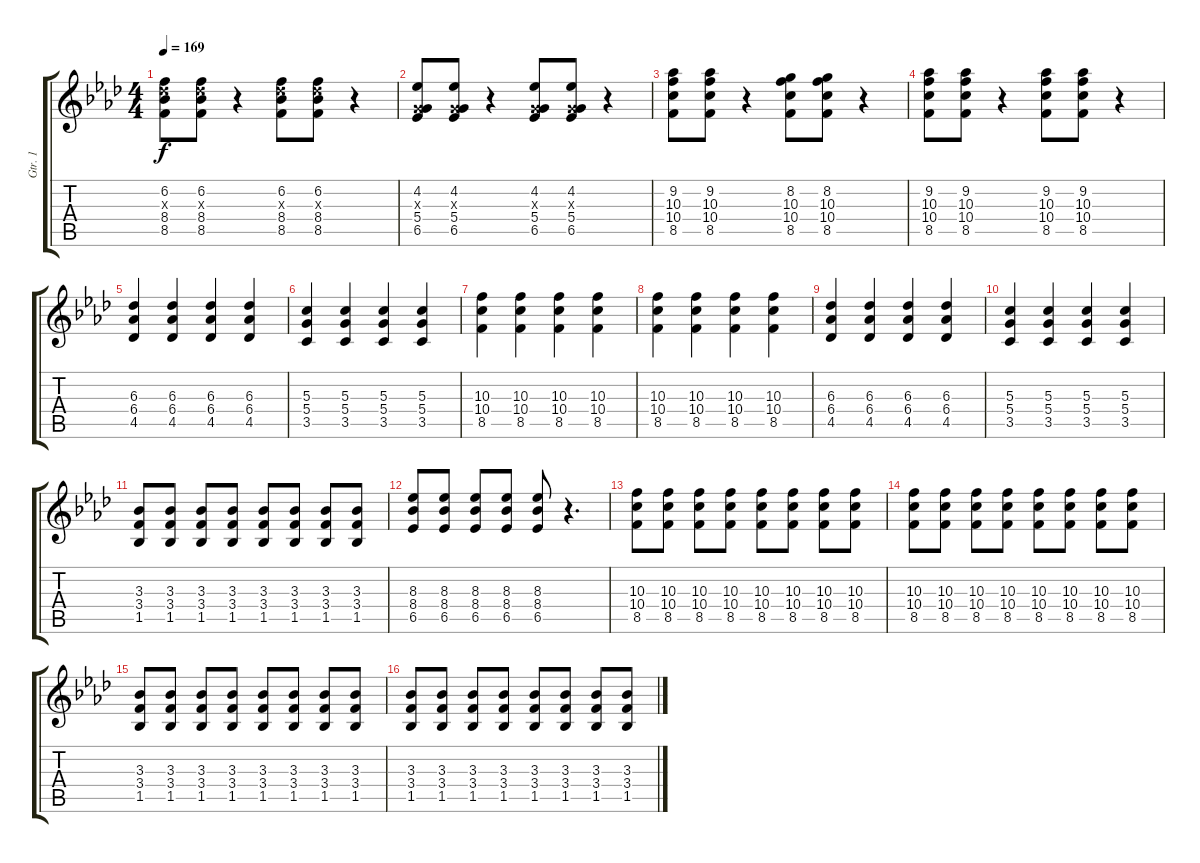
\track ("Gtr. 1" "Gtr. 1") {instrument overdrivenguitar}
\staff {score tabs}
\tuning (E4 B3 G3 D3 A2 E2) {hide}
\ts (4 4)
\tempo 169
\clef g2
\ks fminor
(6.2 6.3{x} 8.4 8.5).8{dy f} (6.2 6.3{x} 8.4 8.5).8 r.4 (6.2 6.3{x} 8.4 8.5).8 (6.2 6.3{x} 8.4 8.5).8 r.4 |
(4.2 0.3{x} 5.4 6.5).8 (4.2 0.3{x} 5.4 6.5).8 r.4 (4.2 0.3{x} 5.4 6.5).8 (4.2 0.3{x} 5.4 6.5).8 r.4 |
(9.2 10.3 10.4 8.5).8 (9.2 10.3 10.4 8.5).8 r.4 (8.2 10.3 10.4 8.5).8 (8.2 10.3 10.4 8.5).8 r.4 |
(9.2 10.3 10.4 8.5).8 (9.2 10.3 10.4 8.5).8 r.4 (9.2 10.3 10.4 8.5).8 (9.2 10.3 10.4 8.5).8 r.4 |
(6.3 6.4 4.5).4 (6.3 6.4 4.5).4 (6.3 6.4 4.5).4 (6.3 6.4 4.5).4 |
(5.3 5.4 3.5).4 (5.3 5.4 3.5).4 (5.3 5.4 3.5).4 (5.3 5.4 3.5).4 |
(10.3 10.4 8.5).4 (10.3 10.4 8.5).4 (10.3 10.4 8.5).4 (10.3 10.4 8.5).4 |
(10.3 10.4 8.5).4 (10.3 10.4 8.5).4 (10.3 10.4 8.5).4 (10.3 10.4 8.5).4 |
(6.3 6.4 4.5).4 (6.3 6.4 4.5).4 (6.3 6.4 4.5).4 (6.3 6.4 4.5).4 |
(5.3 5.4 3.5).4 (5.3 5.4 3.5).4 (5.3 5.4 3.5).4 (5.3 5.4 3.5).4 |
(3.3 3.4 1.5).8 (3.3 3.4 1.5).8 (3.3 3.4 1.5).8 (3.3 3.4 1.5).8 (3.3 3.4 1.5).8 (3.3 3.4 1.5).8 (3.3 3.4 1.5).8 (3.3 3.4 1.5).8 |
(8.3 8.4 6.5).8 (8.3 8.4 6.5).8 (8.3 8.4 6.5).8 (8.3 8.4 6.5).8 (8.3 8.4 6.5).8 r.4{d} |
(10.3 10.4 8.5).8 (10.3 10.4 8.5).8 (10.3 10.4 8.5).8 (10.3 10.4 8.5).8 (10.3 10.4 8.5).8 (10.3 10.4 8.5).8 (10.3 10.4 8.5).8 (10.3 10.4 8.5).8 |
(10.3 10.4 8.5).8 (10.3 10.4 8.5).8 (10.3 10.4 8.5).8 (10.3 10.4 8.5).8 (10.3 10.4 8.5).8 (10.3 10.4 8.5).8 (10.3 10.4 8.5).8 (10.3 10.4 8.5).8 |
(3.3 3.4 1.5).8 (3.3 3.4 1.5).8 (3.3 3.4 1.5).8 (3.3 3.4 1.5).8 (3.3 3.4 1.5).8 (3.3 3.4 1.5).8 (3.3 3.4 1.5).8 (3.3 3.4 1.5).8 |
(3.3 3.4 1.5).8 (3.3 3.4 1.5).8 (3.3 3.4 1.5).8 (3.3 3.4 1.5).8 (3.3 3.4 1.5).8 (3.3 3.4 1.5).8 (3.3 3.4 1.5).8 (3.3 3.4 1.5).8
